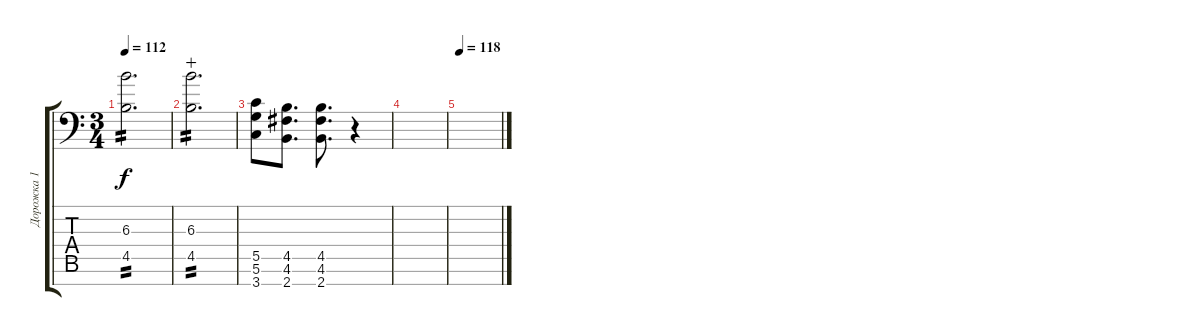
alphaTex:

\track ("Дорожка 1" "Дорожка 1") {instrument overdrivenguitar}
\staff {score tabs}
\tuning (D4 A3 F3 C3 G2 D2 A1) {hide}
\ts (3 4)
\tempo 112
\clef f4
\ks c
(6.3 4.5).2{d tp 2 dy f} |
(6.3 4.5).2{d tp 2 wahc} |
(5.5 5.6 3.7).8 (4.5 4.6 2.7).8{d} (4.5 4.6 2.7).8{d} r.4 |
|
\tempo 118
